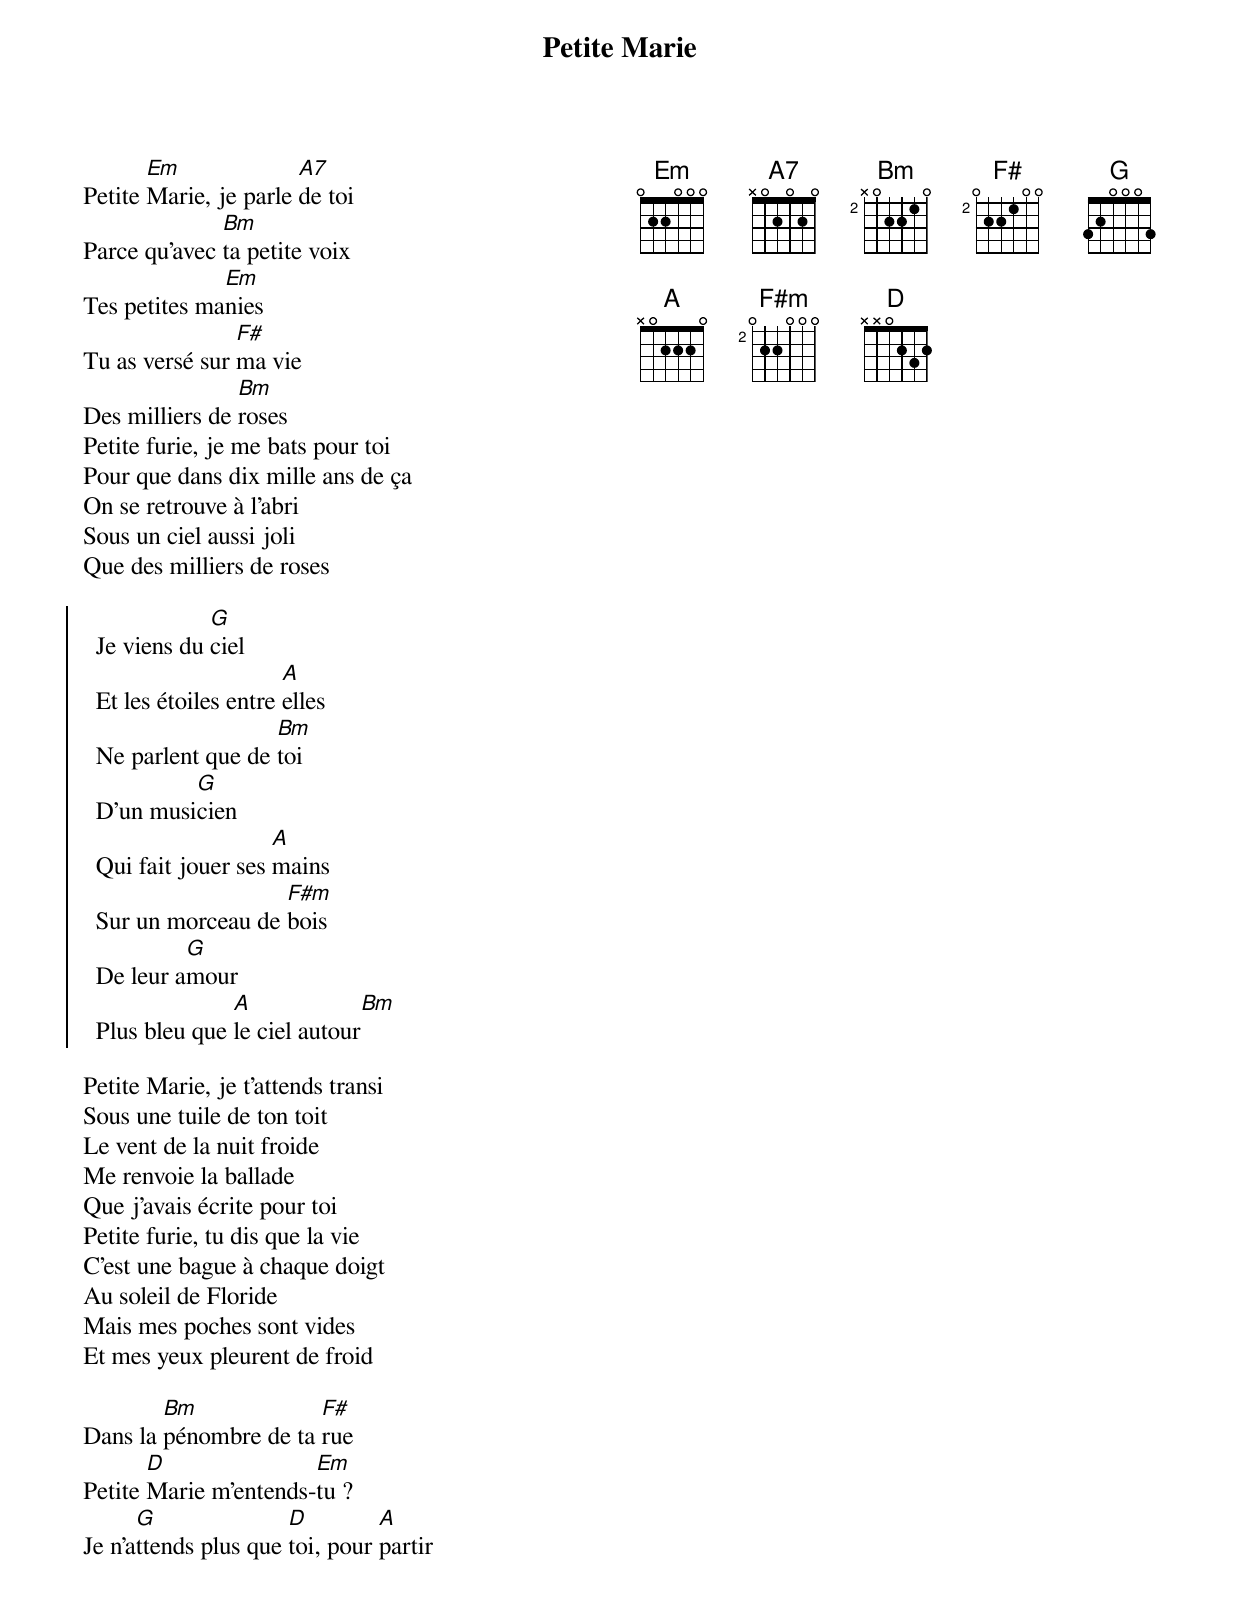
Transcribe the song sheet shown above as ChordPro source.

{title: Petite Marie}
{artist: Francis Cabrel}
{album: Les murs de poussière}
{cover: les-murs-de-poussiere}
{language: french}
{columns: 2}
{define: Em frets 0 2 2 0 0 0}
{define: A7 frets X 0 2 0 2 0}
{define: Bm base-fret 2 frets X 0 2 2 1 0}
{define: F# base-fret 2 frets 0 2 2 1 0 0}
{define: G frets 3 2 0 0 0 3}
{define: A frets X 0 2 2 2 0}
{define: F#m base-fret 2 frets 0 2 2 0 0 0}
{define: D frets X X 0 2 3 2}

Petite [Em]Marie, je parle [A7]de toi
Parce qu'avec [Bm]ta petite voix
Tes petites ma[Em]nies
Tu as versé sur [F#]ma vie
Des milliers de [Bm]roses
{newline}
Petite furie, je me bats pour toi
Pour que dans dix mille ans de ça
On se retrouve à l'abri
Sous un ciel aussi joli
Que des milliers de roses

{start_of_chorus}
  Je viens du [G]ciel
  Et les étoiles entre [A]elles
  Ne parlent que de [Bm]toi
  D'un musi[G]cien
  Qui fait jouer ses [A]mains
  Sur un morceau de [F#m]bois
  De leur a[G]mour
  Plus bleu que [A]le ciel autour[Bm]
{end_of_chorus}

Petite Marie, je t'attends transi
Sous une tuile de ton toit
Le vent de la nuit froide
Me renvoie la ballade
Que j'avais écrite pour toi
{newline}
Petite furie, tu dis que la vie
C'est une bague à chaque doigt
Au soleil de Floride
Mais mes poches sont vides
Et mes yeux pleurent de froid

Dans la [Bm]pénombre de ta [F#]rue
Petite [D]Marie m'entends-[Em]tu ?
Je n'a[G]ttends plus que [D]toi, pour [A]partir
